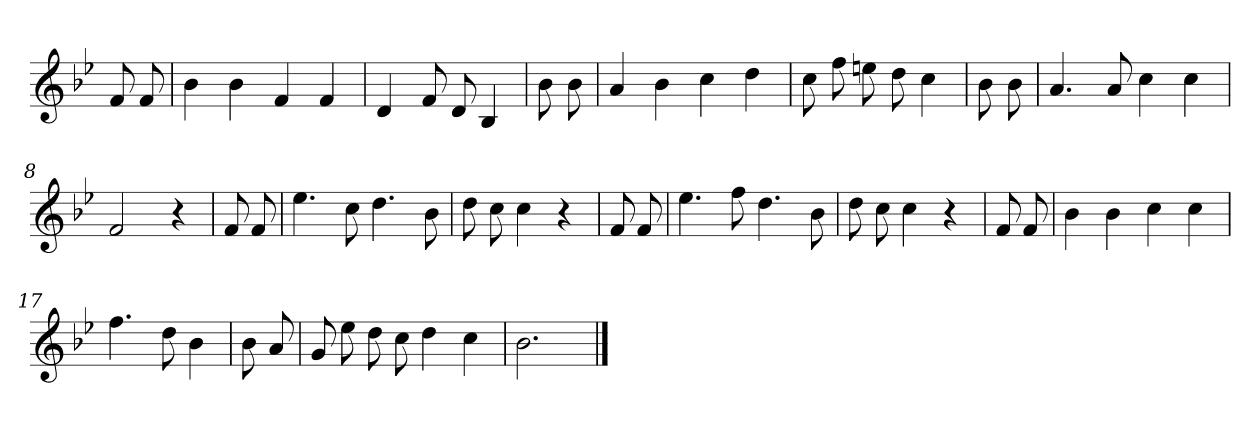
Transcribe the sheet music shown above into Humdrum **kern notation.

**kern
*part1
*staff1
*clefG2
*k[b-e-]
*B-:
=
8f
8f
=1
4b-
4b-
4f
4f
=2
4d
8f
8d
4B-
=3
8b-
8b-
=4
4a
4b-
4cc
4dd
=5
8cc
8ff
8een
8dd
4cc
=6
8b-
8b-
=7
4.a
8a
4cc
4cc
=8
2f
4r
=9
8f
8f
=10
4.ee-
8cc
4.dd
8b-
=11
8dd
8cc
4cc
4r
=12
8f
8f
=13
4.ee-
8ff
4.dd
8b-
=14
8dd
8cc
4cc
4r
=15
8f
8f
=16
4b-
4b-
4cc
4cc
=17
4.ff
8dd
4b-
=18
8b-
8a
=19
8g
8ee-
8dd
8cc
4dd
4cc
=20
2.b-
==
*-
